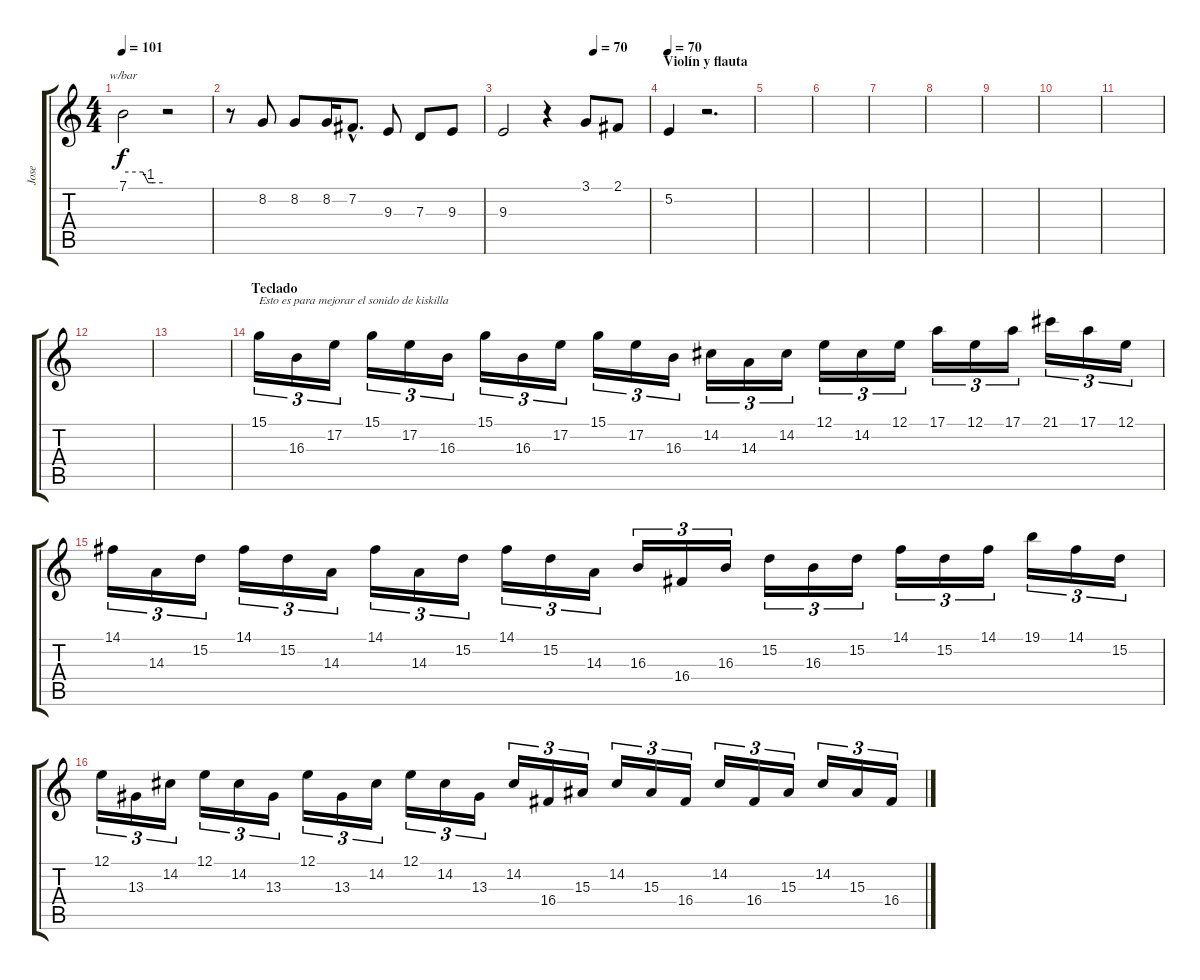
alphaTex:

\track ("Jose" "Jose") {instrument lead1square}
\staff {score tabs}
\tuning (E4 B3 G3 D3 A2 E2) {hide}
\ts (4 4)
\tempo 101
\clef g2
\ks c
7.1.2{tbe (custom default 0 0 30 0 38 -4 45 -4 60 -4) dy f} r.2 |
r.8 8.2.8 8.2.8 8.2.16 7.2{hac}.8{d} 9.3.8 7.3.8 9.3.8 |
\tempo (70 0.625)
9.3.2 r.4 3.1.8 2.1.8 |
\section ("" "Violín y flauta")
\tempo 70
5.2.4 r.2{d} |
|
|
|
|
|
|
|
|
|
\section ("" "Teclado")
15.1.16{tu (3 2) txt "Esto es para mejorar el sonido de kiskilla" volume 10 instrument stringensemble1} 16.3.16{tu (3 2)} 17.2.16{tu (3 2)} 15.1.16{tu (3 2)} 17.2.16{tu (3 2)} 16.3.16{tu (3 2)} 15.1.16{tu (3 2)} 16.3.16{tu (3 2)} 17.2.16{tu (3 2)} 15.1.16{tu (3 2)} 17.2.16{tu (3 2)} 16.3.16{tu (3 2)} 14.2.16{tu (3 2)} 14.3.16{tu (3 2)} 14.2.16{tu (3 2)} 12.1.16{tu (3 2)} 14.2.16{tu (3 2)} 12.1.16{tu (3 2)} 17.1.16{tu (3 2)} 12.1.16{tu (3 2)} 17.1.16{tu (3 2)} 21.1.16{tu (3 2)} 17.1.16{tu (3 2)} 12.1.16{tu (3 2)} |
14.1.16{tu (3 2)} 14.3.16{tu (3 2)} 15.2.16{tu (3 2)} 14.1.16{tu (3 2)} 15.2.16{tu (3 2)} 14.3.16{tu (3 2)} 14.1.16{tu (3 2)} 14.3.16{tu (3 2)} 15.2.16{tu (3 2)} 14.1.16{tu (3 2)} 15.2.16{tu (3 2)} 14.3.16{tu (3 2)} 16.3.16{tu (3 2)} 16.4.16{tu (3 2)} 16.3.16{tu (3 2)} 15.2.16{tu (3 2)} 16.3.16{tu (3 2)} 15.2.16{tu (3 2)} 14.1.16{tu (3 2)} 15.2.16{tu (3 2)} 14.1.16{tu (3 2)} 19.1.16{tu (3 2)} 14.1.16{tu (3 2)} 15.2.16{tu (3 2)} |
12.1.16{tu (3 2)} 13.3.16{tu (3 2)} 14.2.16{tu (3 2)} 12.1.16{tu (3 2)} 14.2.16{tu (3 2)} 13.3.16{tu (3 2)} 12.1.16{tu (3 2)} 13.3.16{tu (3 2)} 14.2.16{tu (3 2)} 12.1.16{tu (3 2)} 14.2.16{tu (3 2)} 13.3.16{tu (3 2)} 14.2.16{tu (3 2)} 16.4.16{tu (3 2)} 15.3.16{tu (3 2)} 14.2.16{tu (3 2)} 15.3.16{tu (3 2)} 16.4.16{tu (3 2)} 14.2.16{tu (3 2)} 16.4.16{tu (3 2)} 15.3.16{tu (3 2)} 14.2.16{tu (3 2)} 15.3.16{tu (3 2)} 16.4.16{tu (3 2)}
